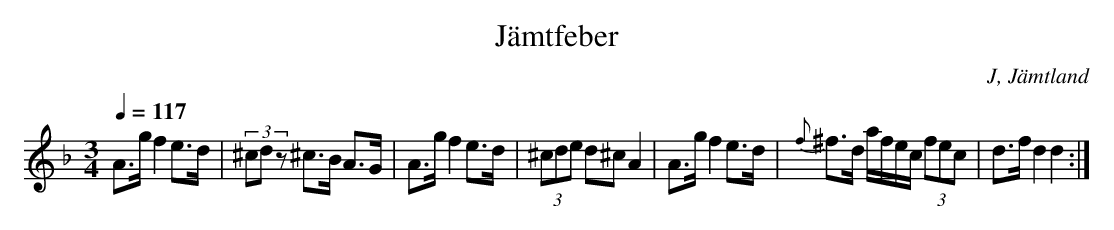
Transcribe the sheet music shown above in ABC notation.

X:1
T: Jämtfeber
O: J, Jämtland
M:3/4
L:1/8
Q:1/4=117
K:Dm
A>g f2 e>d|(3^cdz ^c>B A>G|A>g f2 e>d|(3^cde d^c A2|A>g f2 e>d|{f}^f>d a/f/e/c/ (3fec|d>f d2 d2 :|
